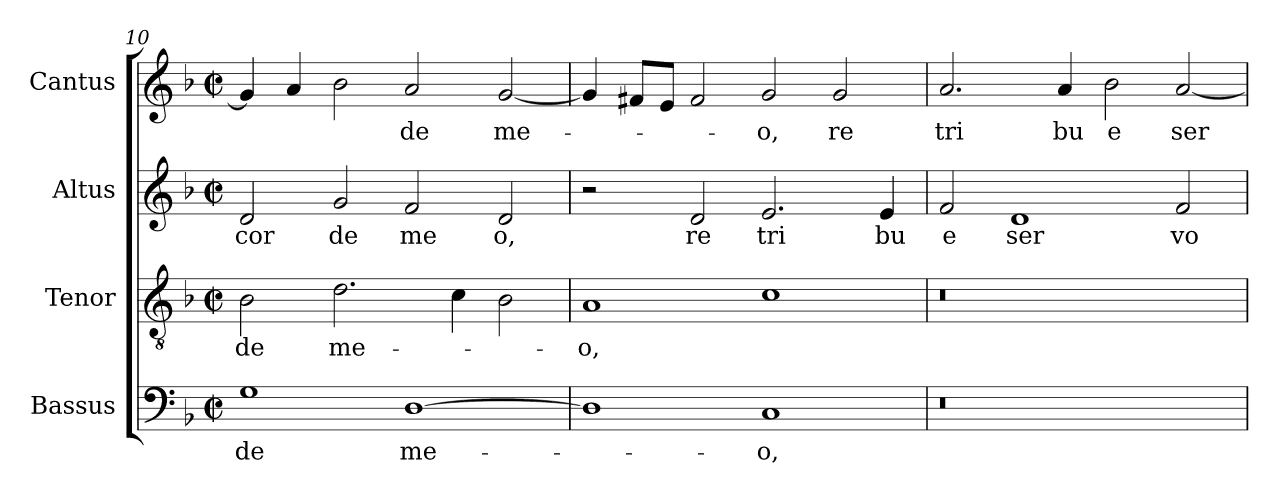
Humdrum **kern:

**kern	**text	**kern	**text	**kern	**text	**kern	**text
*part4	*part4	*part3	*part3	*part2	*part2	*part1	*part1
*staff4	*staff4	*staff3	*staff3	*staff2	*staff2	*staff1	*staff1
*I"Bassus	*	*I"Tenor	*	*I"Altus	*	*I"Cantus	*
*clefF4	*	*clefGv2	*	*clefG2	*	*clefG2	*
*k[b-]	*	*k[b-]	*	*k[b-]	*	*k[b-]	*
*F:	*	*F:	*	*F:	*	*F:	*
*M2/2	*	*M2/2	*	*M2/2	*	*M2/2	*
*met(c|)	*	*met(c|)	*	*met(c|)	*	*met(c|)	*
=10	=10	=10	=10	=10	=10	=10	=10
!	!LO:LY:b:cj	!	!LO:LY:b:cj	!	!LO:LY:b:cj	!	!
1G	-de	2B-\	-de	2d/	cor	4g/]	.
.	.	.	.	.	.	4a/	.
!	!	!	!LO:LY:b	!	!LO:LY:b:cj	!	!
.	.	2.d\	me-	2g/	de	2b-\	.
!	!LO:LY:b:cj	!	!	!	!LO:LY:b:cj	!	!LO:LY:b:cj
[<1D	me-	.	.	2f/	me	2a/	-de
.	.	4c\	.	.	.	.	.
!	!	!	!	!	!LO:LY:b:cj	!	!LO:LY:b
.	.	2B-\	.	2d/	o,	[>2g/	me-
!!LO:LB:g=z
=11	=11	=11	=11	=11	=11	=11	=11
!	!	!	!LO:LY:b:cj	!	!	!	!
1D]	.	1A	-o,	2r	.	4g/]	.
.	.	.	.	.	.	8f#/L	.
.	.	.	.	.	.	8e/J	.
!	!	!	!	!	!LO:LY:b:cj	!	!
.	.	.	.	2d/	re	2f#/	.
!	!LO:LY:b:cj	!	!	!	!LO:LY:b:cj	!	!LO:LY:b:cj
1C	-o,	1c	.	2.e/	tri	2g/	-o,
!	!	!	!	!	!	!	!LO:LY:b:cj
.	.	.	.	.	.	2g/	re
!	!	!	!	!	!LO:LY:b:cj	!	!
.	.	.	.	4e/	bu	.	.
=12	=12	=12	=12	=12	=12	=12	=12
!	!	!	!	!	!LO:LY:b:cj	!	!LO:LY:b:cj
0r	.	0r	.	2f/	e	2.a/	tri
!	!	!	!	!	!LO:LY:b:cj	!	!
.	.	.	.	1d	ser	.	.
!	!	!	!	!	!	!	!LO:LY:b:cj
.	.	.	.	.	.	4a/	bu
!	!	!	!	!	!	!	!LO:LY:b:cj
.	.	.	.	.	.	2b-\	e
!	!	!	!	!	!LO:LY:b:cj	!	!LO:LY:b
.	.	.	.	2f/	vo	[<2a/	ser
=	=	=	=	=	=	=	=
*-	*-	*-	*-	*-	*-	*-	*-
